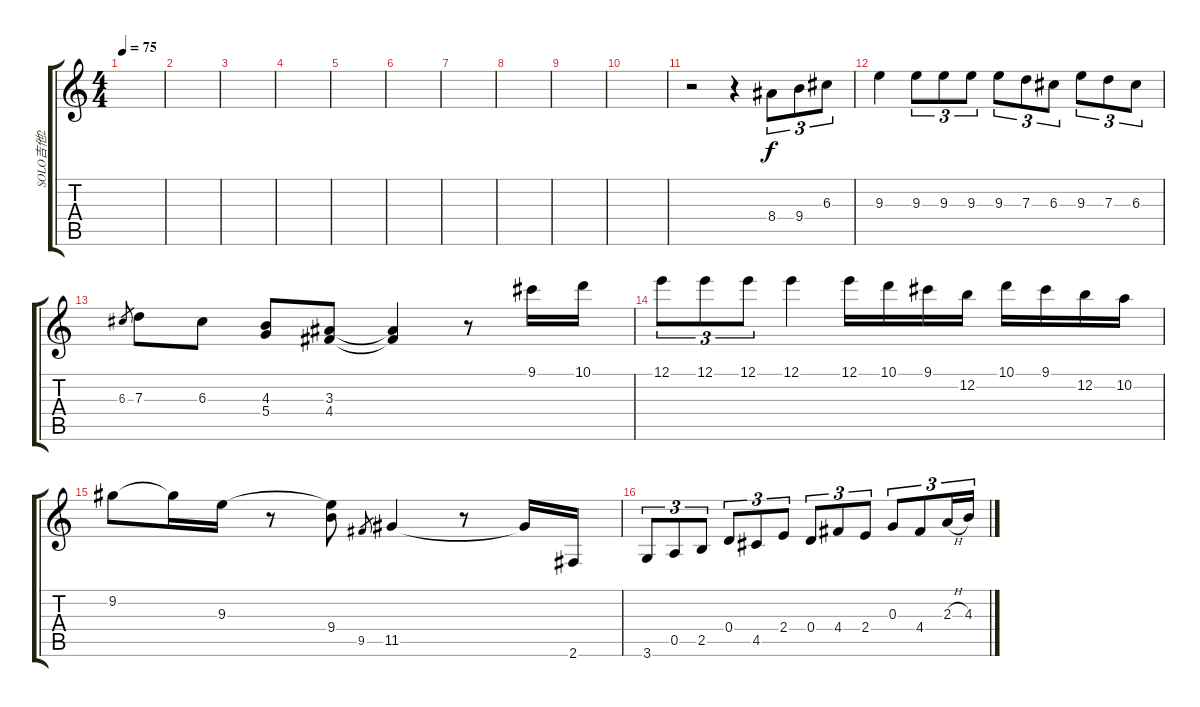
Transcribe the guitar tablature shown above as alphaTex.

\track ("SOLO吉他2" "SOLO吉他2") {instrument acousticguitarnylon}
\staff {score tabs}
\tuning (E4 B3 G3 D3 A2 E2) {hide}
\ts (4 4)
\tempo 75
\clef g2
\ks c
|
|
|
|
|
|
|
|
|
|
r.2 r.4 8.4.8{tu (3 2) volume 16} 9.4.8{tu (3 2)} 6.3.8{tu (3 2)} |
9.3.4 9.3.8{tu (3 2)} 9.3.8{tu (3 2)} 9.3.8{tu (3 2)} 9.3.8{tu (3 2)} 7.3.8{tu (3 2)} 6.3.8{tu (3 2)} 9.3.8{tu (3 2)} 7.3.8{tu (3 2)} 6.3.8{tu (3 2)} |
6.3.8{gr} 7.3.8 6.3.8 (4.3 5.4).8 (3.3 4.4).8 (3.3{t} 4.4{t}).4 r.8 9.1.16 10.1.16 |
12.1.8{tu (3 2)} 12.1.8{tu (3 2)} 12.1.8{tu (3 2)} 12.1.4 12.1.16 10.1.16 9.1.16 12.2.16 10.1.16 9.1.16 12.2.16 10.2.16 |
9.2.8 9.2{t}.16 9.3.16 r.8 (9.3{t} 9.4).8 9.5.8{gr} 11.5.4 r.8 11.5{t}.16 2.6.16 |
3.6.8{tu (3 2)} 0.5.8{tu (3 2)} 2.5.8{tu (3 2)} 0.4.8{tu (3 2)} 4.5.8{tu (3 2)} 2.4.8{tu (3 2)} 0.4.8{tu (3 2)} 4.4.8{tu (3 2)} 2.4.8{tu (3 2)} 0.3.8{tu (3 2)} 4.4.8{tu (3 2)} 2.3{h}.16{tu (3 2)} 4.3.16{tu (3 2)}
